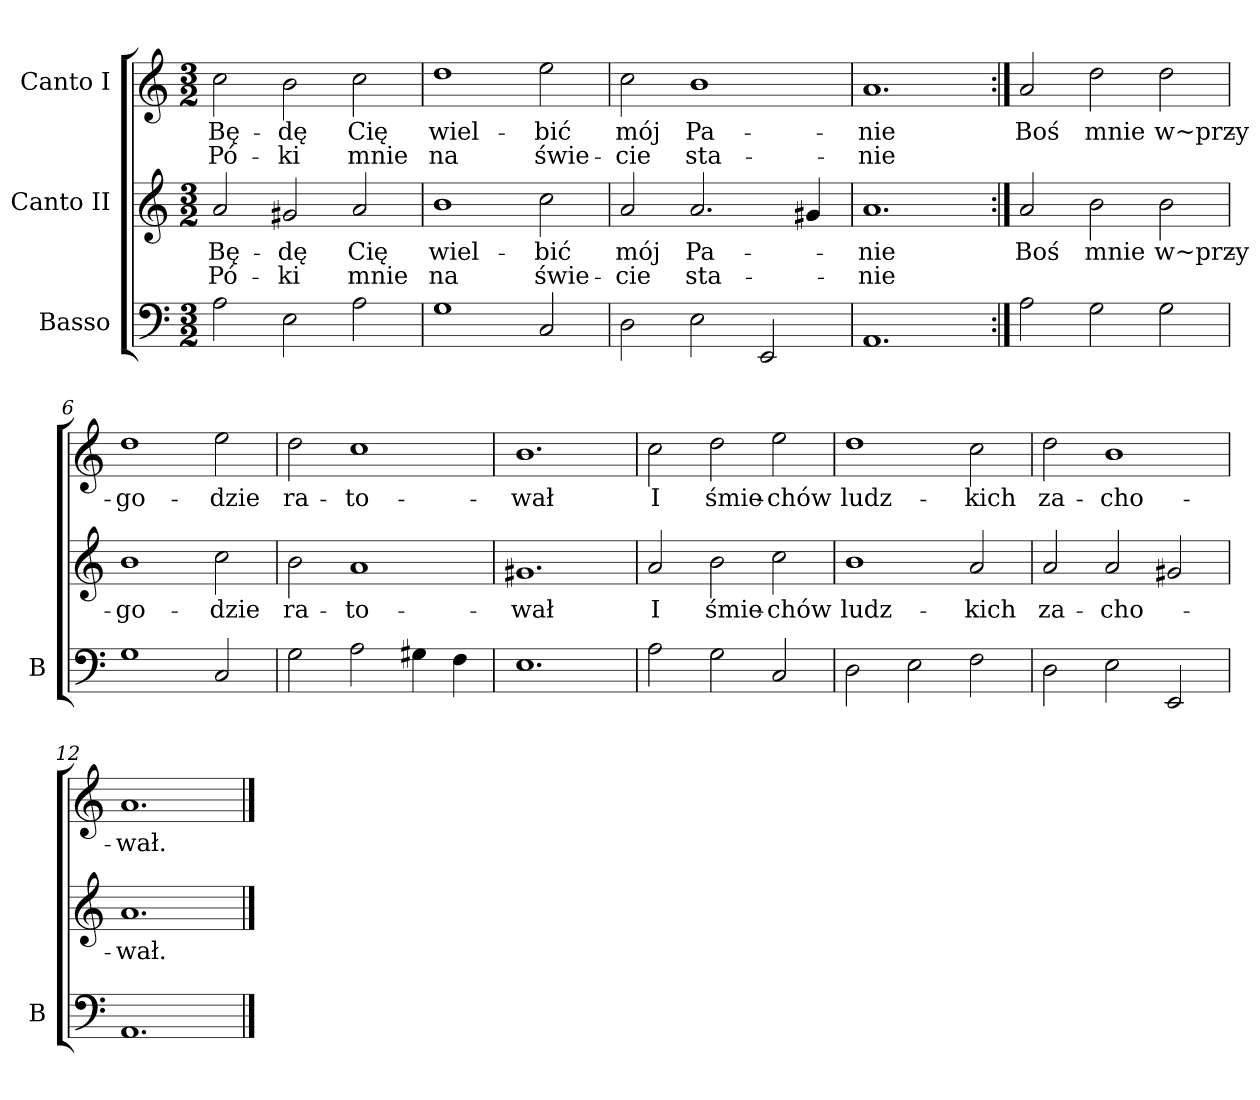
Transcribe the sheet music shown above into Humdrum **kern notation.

**kern	**kern	**text	**text	**kern	**text	**text
*part3	*part2	*part2	*part2	*part1	*part1	*part1
*staff3	*staff2	*staff2	*staff2	*staff1	*staff1	*staff1
*I"Basso	*I"Canto II	*	*	*I"Canto I	*	*
*I'B	*	*	*	*	*	*
*clefF4	*clefG2	*	*	*clefG2	*	*
*k[]	*k[]	*	*	*k[]	*	*
*M3/2	*M3/2	*	*	*M3/2	*	*
=1	=1	=1	=1	=1	=1	=1
2A	2a	Bę-	Pó-	2cc	Bę-	Pó-
2E	2g#X	-dę	-ki	2b	-dę	-ki
2A	2a	Cię	mnie	2cc	Cię	mnie
=2	=2	=2	=2	=2	=2	=2
1G	1b	wiel-	na	1dd	wiel-	na
2C	2cc	-bić	świe-	2ee	-bić	świe-
=3	=3	=3	=3	=3	=3	=3
2D	2a	mój	-cie	2cc	mój	-cie
2E	2.a	Pa-	sta-	1b	Pa-	sta-
2EE	.	.	.	.	.	.
.	4g#X	.	.	.	.	.
=4	=4	=4	=4	=4	=4	=4
1.AA	1.a	-nie	-nie	1.a	-nie	-nie
=5:|!	=5:|!	=5:|!	=5:|!	=5:|!	=5:|!	=5:|!
2A	2a	Boś	.	2a	Boś	.
2G	2b	mnie	.	2dd	mnie	.
2G	2b	w~przy-	.	2dd	w~przy-	.
=6	=6	=6	=6	=6	=6	=6
1G	1b	-go-	.	1dd	-go-	.
2C	2cc	-dzie	.	2ee	-dzie	.
=7	=7	=7	=7	=7	=7	=7
2G	2b	ra-	.	2dd	ra-	.
2A	1a	-to-	.	1cc	-to-	.
4G#X	.	.	.	.	.	.
4F	.	.	.	.	.	.
=8	=8	=8	=8	=8	=8	=8
1.E	1.g#X	-wał	.	1.b	-wał	.
=9	=9	=9	=9	=9	=9	=9
2A	2a	I	.	2cc	I	.
2G	2b	śmie-	.	2dd	śmie-	.
2C	2cc	-chów	.	2ee	-chów	.
=10	=10	=10	=10	=10	=10	=10
2D	1b	ludz-	.	1dd	ludz-	.
2E	.	.	.	.	.	.
2F	2a	-kich	.	2cc	-kich	.
=11	=11	=11	=11	=11	=11	=11
2D	2a	za-	.	2dd	za-	.
2E	2a	-cho-	.	1b	-cho-	.
2EE	2g#X	.	.	.	.	.
=12	=12	=12	=12	=12	=12	=12
1.AA	1.a	-wał.	.	1.a	-wał.	.
==	==	==	==	==	==	==
*-	*-	*-	*-	*-	*-	*-
